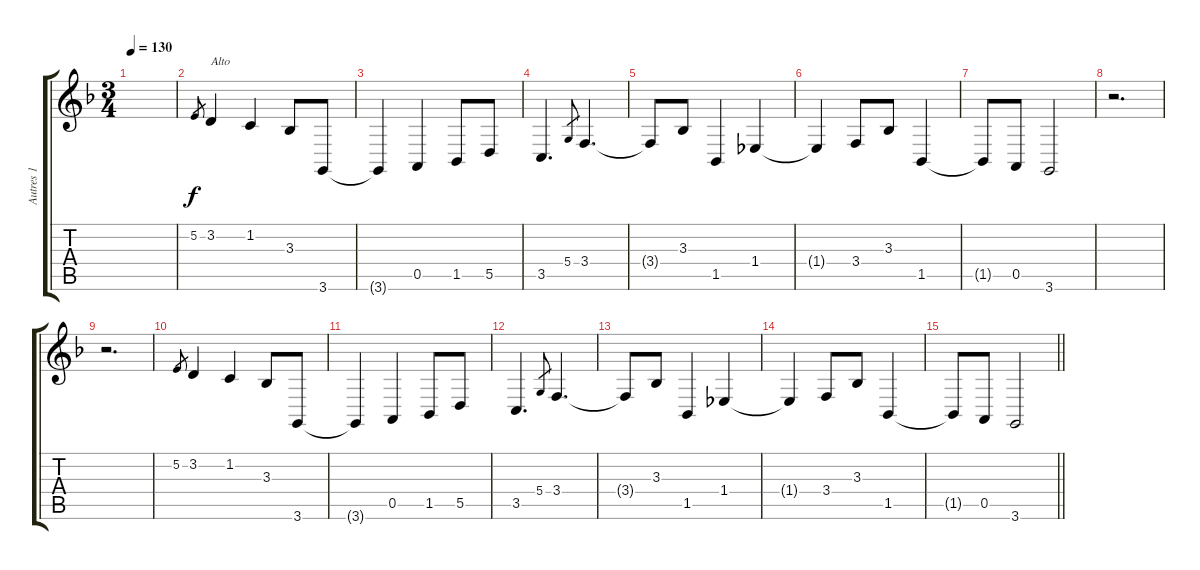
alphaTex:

\track ("Autres 1" "Autres 1") {instrument marimba}
\staff {score tabs}
\tuning (E4 B3 G3 D3 A2 E2) {hide}
\ts (3 4)
\tempo 130
\clef g2
\ks dminor
|
5.2.8{gr} 3.2.4{txt "Alto" instrument violin} 1.2.4 3.3.8 3.6.8 |
3.6{t}.4 0.5.4 1.5.8 5.5.8 |
3.5.4{d} 5.4.8{gr} 3.4.4{d} |
3.4{t}.8 3.3.8 1.5.4 1.4.4 |
1.4{t}.4 3.4.8 3.3.8 1.5.4 |
1.5{t}.8 0.5.8 3.6.2 |
r.2{d} |
r.2{d} |
5.2.8{gr} 3.2.4 1.2.4 3.3.8 3.6.8 |
3.6{t}.4 0.5.4 1.5.8 5.5.8 |
3.5.4{d} 5.4.8{gr} 3.4.4{d} |
3.4{t}.8 3.3.8 1.5.4 1.4.4 |
1.4{t}.4 3.4.8 3.3.8 1.5.4 |
\barLineRight lightlight
1.5{t}.8 0.5.8 3.6.2
